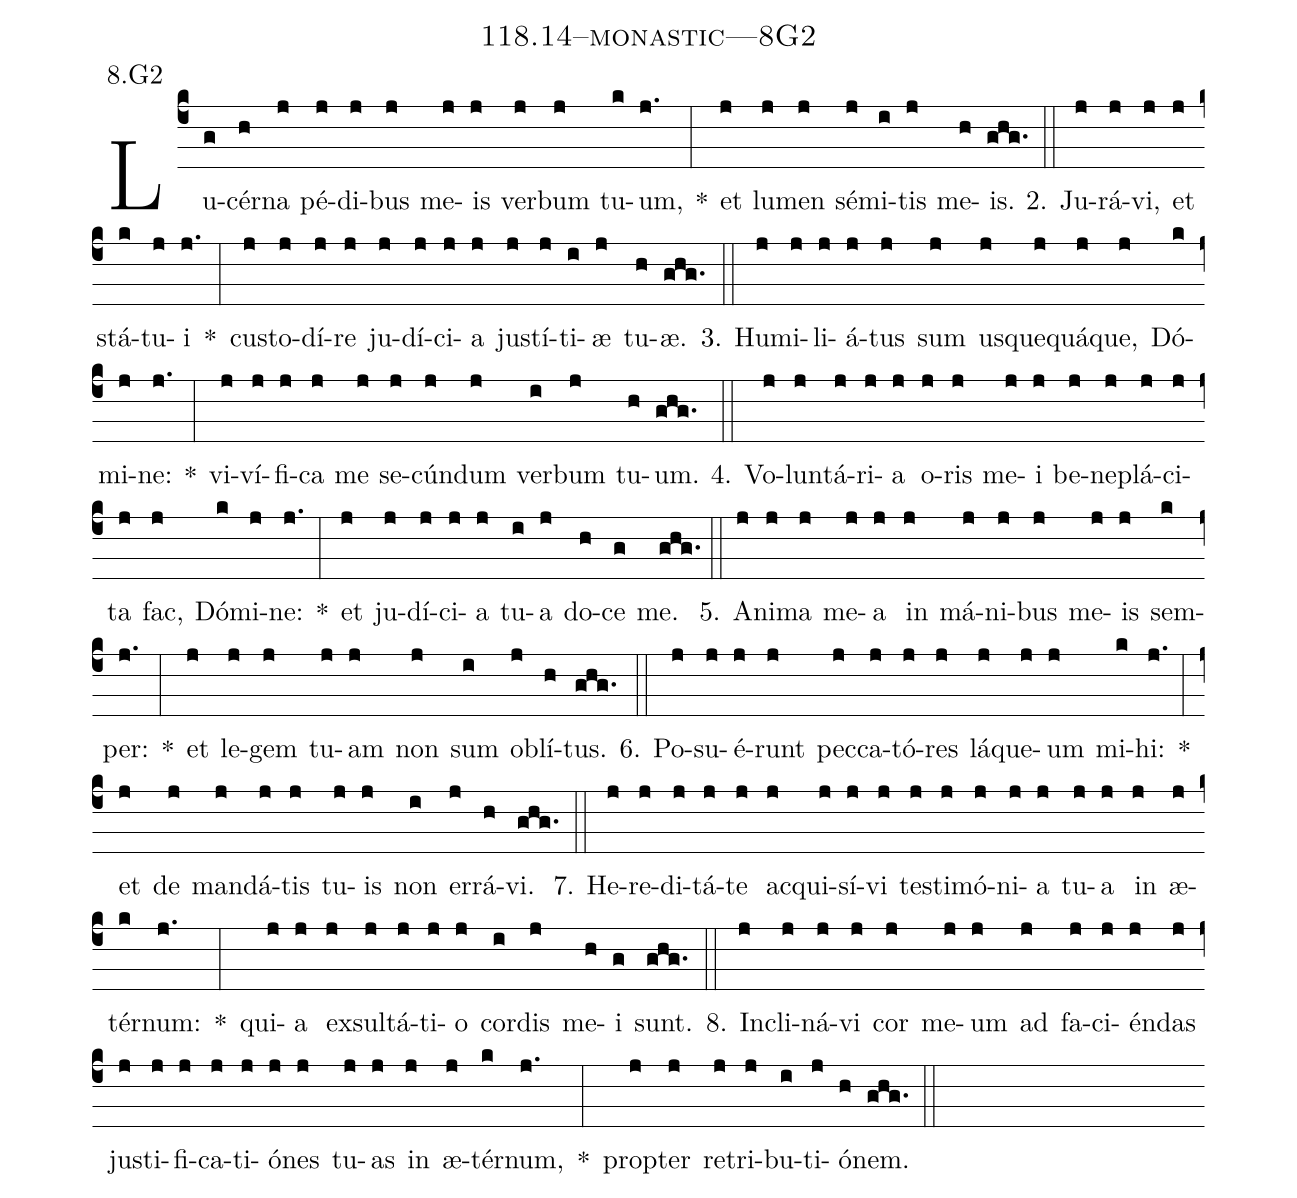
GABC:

name: 118.14--monastic---8G2;
annotation: 8.G2;
%%
(c4)Lu(g)cér(h)na(j) pé(j)di(j)bus(j) me(j)is(j) ver(j)bum(j) tu(k)um,(j.) *(:) et(j) lu(j)men(j) sé(j)mi(i)tis(j) me(h)is.(ghg.) (::)
2. Ju(j)rá(j)vi,(j) et(j) stá(k)tu(j)i(j.) *(:) cus(j)to(j)dí(j)re(j) ju(j)dí(j)ci(j)a(j) jus(j)tí(j)ti(i)æ(j) tu(h)æ.(ghg.) (::)
3. Hu(j)mi(j)li(j)á(j)tus(j) sum(j) us(j)que(j)quá(j)que,(j) Dó(k)mi(j)ne:(j.) *(:) vi(j)ví(j)fi(j)ca(j) me(j) se(j)cún(j)dum(j) ver(i)bum(j) tu(h)um.(ghg.) (::)
4. Vo(j)lun(j)tá(j)ri(j)a(j) o(j)ris(j) me(j)i(j) be(j)ne(j)plá(j)ci(j)ta(j) fac,(j) Dó(k)mi(j)ne:(j.) *(:) et(j) ju(j)dí(j)ci(j)a(j) tu(i)a(j) do(h)ce(g) me.(ghg.) (::)
5. A(j)ni(j)ma(j) me(j)a(j) in(j) má(j)ni(j)bus(j) me(j)is(j) sem(k)per:(j.) *(:) et(j) le(j)gem(j) tu(j)am(j) non(j) sum(i) ob(j)lí(h)tus.(ghg.) (::)
6. Po(j)su(j)é(j)runt(j) pec(j)ca(j)tó(j)res(j) lá(j)que(j)um(j) mi(k)hi:(j.) *(:) et(j) de(j) man(j)dá(j)tis(j) tu(j)is(j) non(i) er(j)rá(h)vi.(ghg.) (::)
7. He(j)re(j)di(j)tá(j)te(j) ac(j)qui(j)sí(j)vi(j) tes(j)ti(j)mó(j)ni(j)a(j) tu(j)a(j) in(j) æ(j)tér(k)num:(j.) *(:) qui(j)a(j) ex(j)sul(j)tá(j)ti(j)o(j) cor(i)dis(j) me(h)i(g) sunt.(ghg.) (::)
8. In(j)cli(j)ná(j)vi(j) cor(j) me(j)um(j) ad(j) fa(j)ci(j)én(j)das(j) jus(j)ti(j)fi(j)ca(j)ti(j)ó(j)nes(j) tu(j)as(j) in(j) æ(j)tér(k)num,(j.) *(:) prop(j)ter(j) re(j)tri(j)bu(i)ti(j)ó(h)nem.(ghg.) (::)
